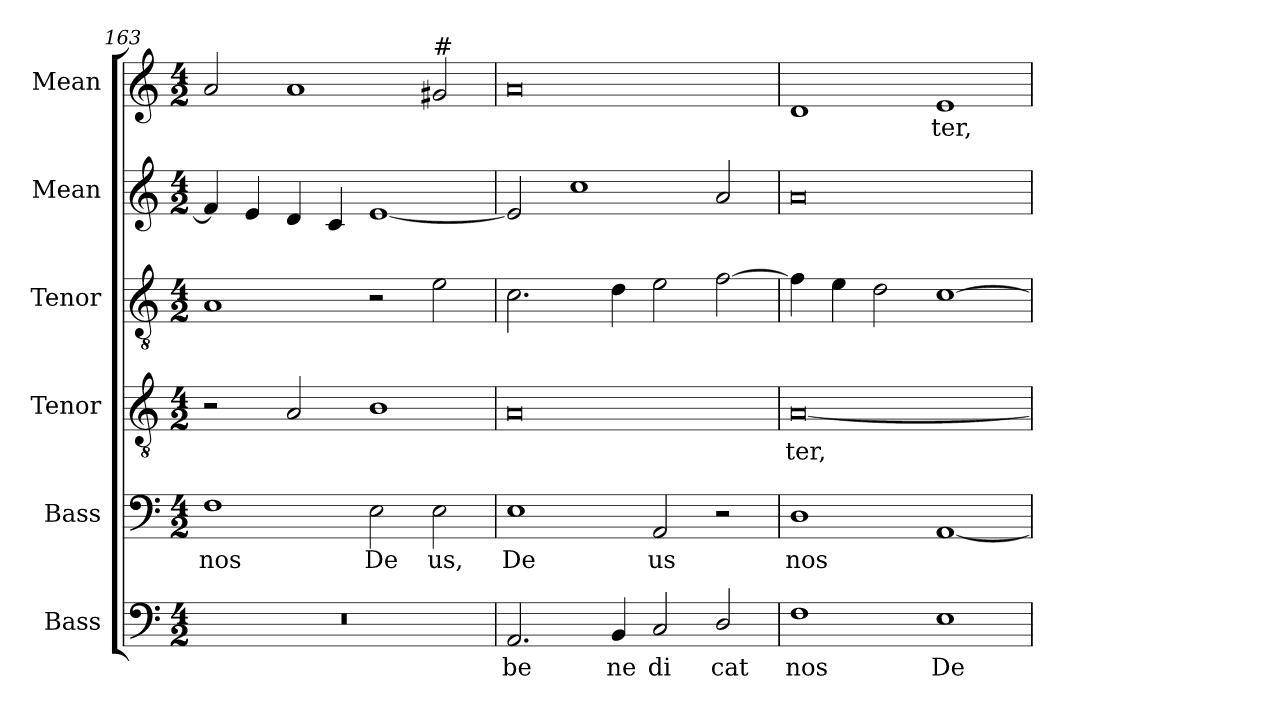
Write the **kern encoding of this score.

**kern	**text	**kern	**text	**kern	**text	**kern	**kern	**kern	**text
*part6	*part6	*part5	*part5	*part4	*part4	*part3	*part2	*part1	*part1
*staff6	*staff6	*staff5	*staff5	*staff4	*staff4	*staff3	*staff2	*staff1	*staff1
*I"Bass	*	*I"Bass	*	*I"Tenor	*	*I"Tenor	*I"Mean	*I"Mean	*
*I'B.	*	*I'B.	*	*I'T.	*	*I'T.	*I'M.	*I'M.	*
*clefF4	*	*clefF4	*	*clefGv2	*	*clefGv2	*clefG2	*clefG2	*
*	*	*	*	*ITrd7c12	*	*ITrd7c12	*	*	*
*k[]	*	*k[]	*	*k[]	*	*k[]	*k[]	*k[]	*
*a:	*	*a:	*	*a:	*	*a:	*a:	*a:	*
*M4/2	*	*M4/2	*	*M4/2	*	*M4/2	*M4/2	*M4/2	*
=163	=163	=163	=163	=163	=163	=163	=163	=163	=163
!LO:N:vis=1	!	!	!	!	!	!	!	!	!
!	!	!	!LO:LY:b:color=#000000	!	!	!	!	!	!
0r	.	1Fi	nos	2r	.	1AAi	4fi/]	2ai/	.
.	.	.	.	.	.	.	4ei/	.	.
.	.	.	.	2AAi/	.	.	4di/	1ai	.
.	.	.	.	.	.	.	4ci/	.	.
!	!	!	!LO:LY:b:color=#000000	!	!	!	!	!	!
.	.	2Ei\	De	1BBi	.	2r	[<1ei	.	.
!	!	!	!	!	!	!	!	!LO:TX:t=#	!
!	!	!	!LO:LY:b:color=#000000	!	!	!	!	!	!
.	.	2Ei\	us,	.	.	2Ei\	.	2g#i/	.
=164	=164	=164	=164	=164	=164	=164	=164	=164	=164
!	!LO:LY:b:color=#000000	!	!	!	!	!	!	!	!
!	!	!	!LO:LY:b:color=#000000	!	!	!	!	!	!
2.AAi/	be	1Ei	De	0AAi	.	2.Ci\	2ei/]	0ai	.
.	.	.	.	.	.	.	1cci	.	.
!	!LO:LY:b:color=#000000	!	!	!	!	!	!	!	!
4BBi/	ne	.	.	.	.	4Di\	.	.	.
!	!LO:LY:b:color=#000000	!	!	!	!	!	!	!	!
!	!	!	!LO:LY:b:color=#000000	!	!	!	!	!	!
2Ci/	di	2AAi/	us	.	.	2Ei\	.	.	.
!	!LO:LY:b:color=#000000	!	!	!	!	!	!	!	!
2Di/	cat	2r	.	.	.	[>2Fi\	2ai/	.	.
=165	=165	=165	=165	=165	=165	=165	=165	=165	=165
!	!LO:LY:b:color=#000000	!	!	!	!	!	!	!	!
!	!	!	!LO:LY:b:color=#000000	!	!	!	!	!	!
!	!	!	!	!	!LO:LY:b:color=#000000	!	!	!	!
1Fi	nos	1Di	nos	[<0AAi	ter,	4Fi\]	0ai	1di	.
.	.	.	.	.	.	4Ei\	.	.	.
.	.	.	.	.	.	2Di\	.	.	.
!	!LO:LY:b:color=#000000	!	!	!	!	!	!	!	!
!	!	!	!	!	!	!	!	!	!LO:LY:b:color=#000000
1Ei	De	[<1AAi	.	.	.	[>1Ci	.	1ei	ter,
=	=	=	=	=	=	=	=	=	=
*-	*-	*-	*-	*-	*-	*-	*-	*-	*-
